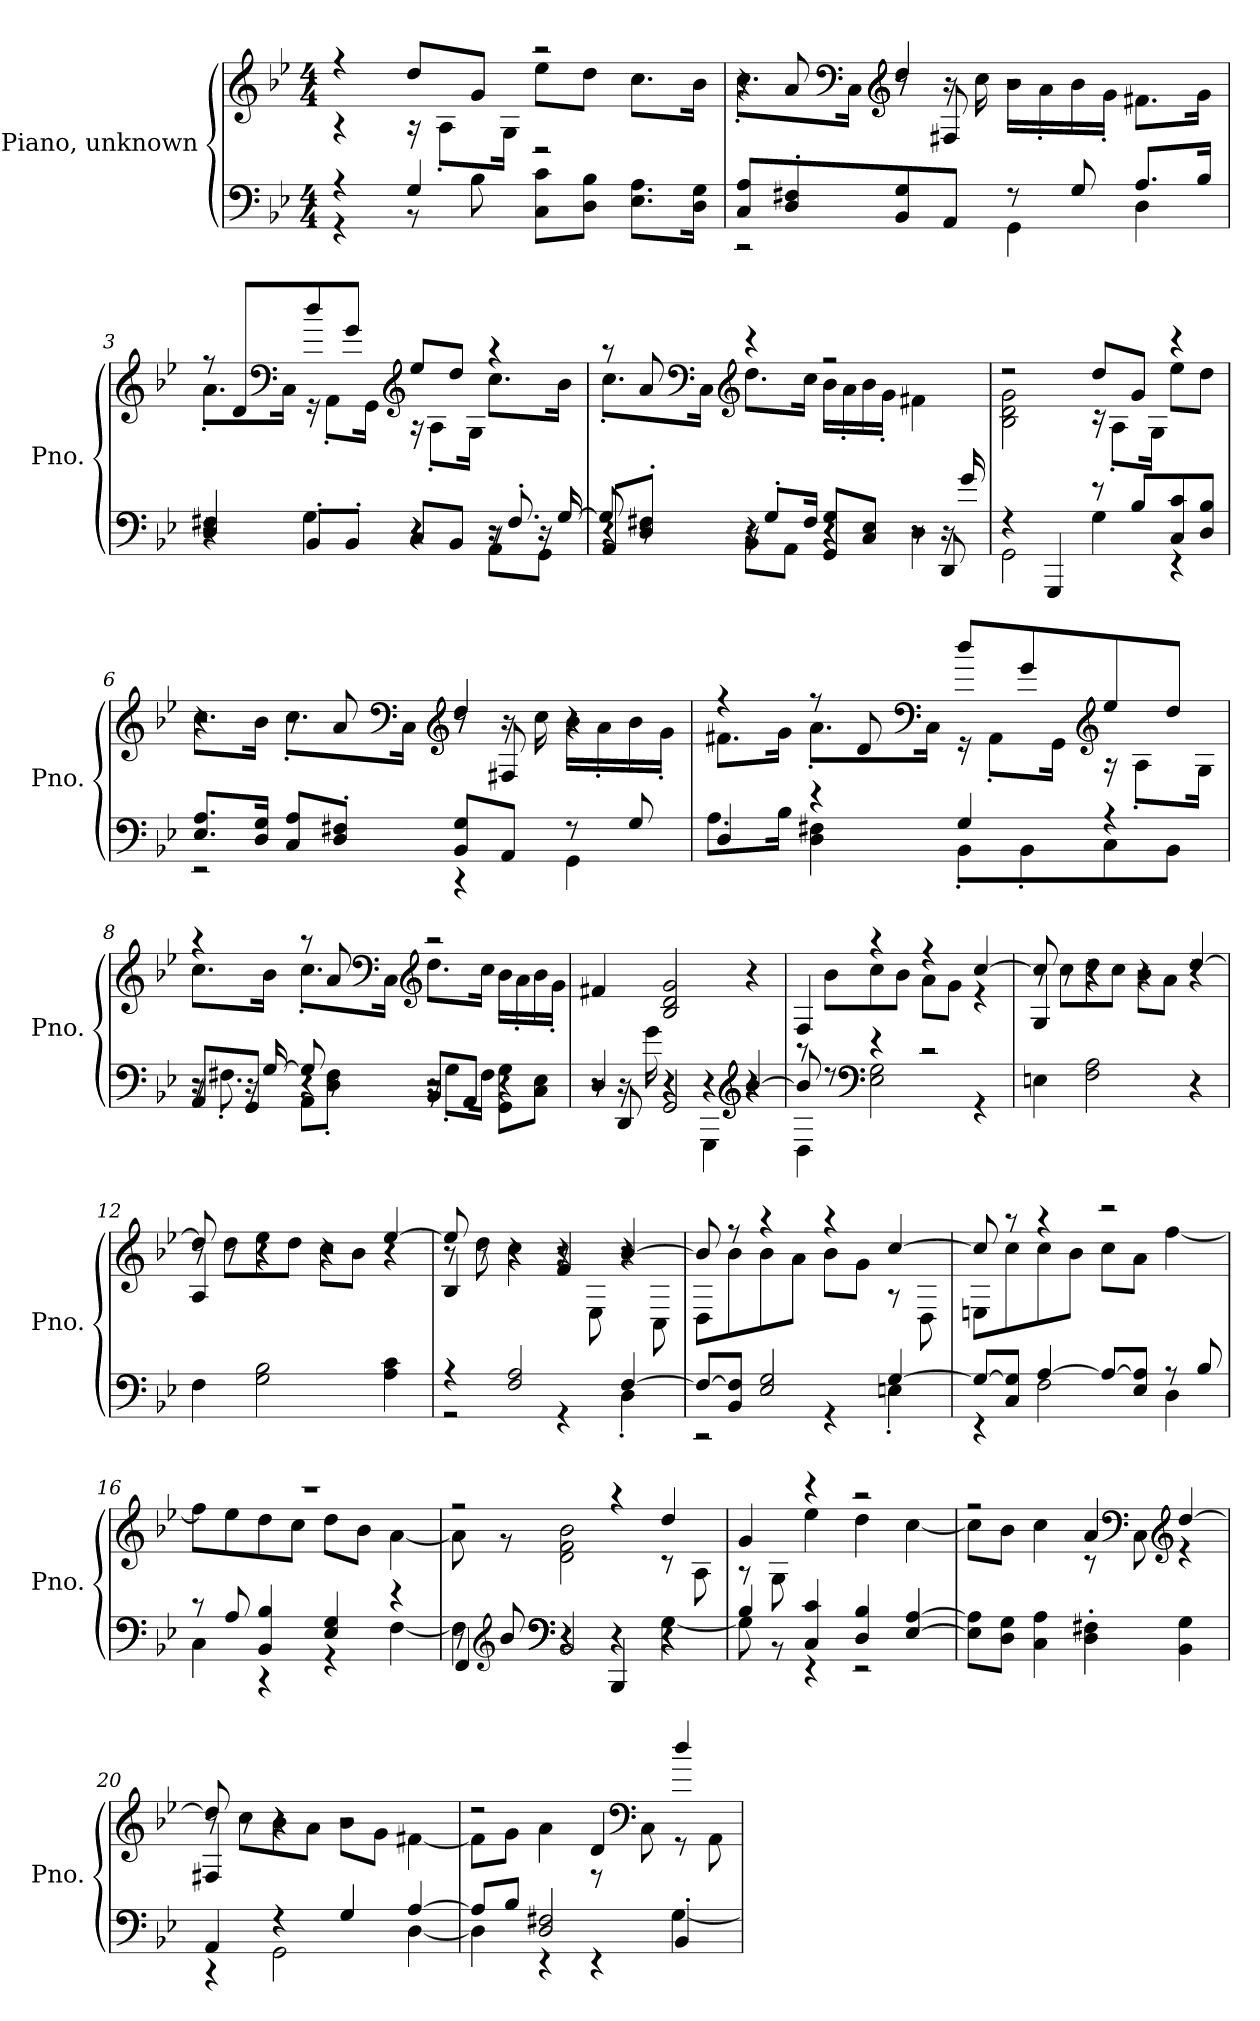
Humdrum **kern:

**kern	**kern
*part1	*part1
*staff2	*staff1
*I"Piano, unknown	*
*I'Pno.	*
*clefF4	*clefG2
*k[b-e-]	*k[b-e-]
*M4/4	*M4/4
*MM120	*MM120
=1	=1
*^	*^
4r	4r	4r	4r
4G/	8r	8dd/L	16r
.	.	.	8A'\L
.	8B-\	8g/J	.
.	.	.	16G\Jk
2r	8C\ 8c\L	2r	8ee-\L
.	8D\ 8B-\J	.	8dd\J
.	8.E-\ 8.A\L	.	8.cc\L
.	16D\ 16G\Jk	.	16b-\Jk
=2	=2	=2	=2
*	*	*	*^
8C/ 8A/L	2r	8r	8.cc'\L	4r
8D/' 8F#X/'	.	8a/	.	.
*	*	*clefF4	*	*
.	.	.	16C\Jk	.
*	*	*clefG2	*	*
8BB-/ 8G/	.	4dd/	8r	8r
8AA/J	.	.	16r	8F#X/
.	.	.	16cc\	.
8r	4GG\	2r	16b-\LL	2r
.	.	.	16a'\	.
8G/	.	.	16b-\	.
.	.	.	16g'\JJ	.
8.A/L	4D\	.	8.f#X\L	.
16B-/Jk	.	.	16g\Jk	.
*	*	*	*v	*v
!!LO:LB:g=z
=3	=3	=3	=3
*	*^	*	*
4D/ 4F#X/	4r	2r	8r	8.a'\L
.	.	.	8d/L	.
*	*	*	*clefF4	*
.	.	.	.	16C\Jk
8BB-'/L	4G\	.	8dd/	16r
.	.	.	.	8AA'\L
8BB-'/J	.	.	8g/J	.
.	.	.	.	16GG\Jk
*	*	*	*clefG2	*
8C/L	4r	4r	8ee-/L	16r
.	.	.	.	8A'\L
8BB-/J	.	.	8dd/J	.
.	.	.	.	16G\Jk
16r	8AA\L	8r	4r	8.cc\L
8.F#'/	.	.	.	.
.	8GG\J	16r	.	.
.	.	[16G/	.	16b-\Jk
=4	=4	=4	=4	=4
8AA/L	4r	8G/]	8r	8.cc'\L
8D/' 8F#X/'J	.	8r	8a/	.
*	*	*	*clefF4	*
.	.	.	.	16C\Jk
*	*	*	*clefG2	*
16r	8BB-\L	4r	4r	8.dd\L
8G'/L	.	.	.	.
.	8AA\J	.	.	.
16F#/Jk	.	.	.	16cc\Jk
8GG/ 8G/L	4r	4r	2r	16b-\LL
.	.	.	.	16a'\
8C/ 8E-/J	.	.	.	16b-\
.	.	.	.	16g'\JJ
8r	4D\	8r	.	4f#X\
16r	.	8DD/	.	.
16g/	.	.	.	.
*	*v	*v	*	*
!!LO:LB:g=z	!!
=5	=5	=5	=5
4r	2GG\	2r	2B-\ 2d\ 2g\
4GGG/	.	.	.
8r	4G\	8dd/L	16r
.	.	.	8A'\L
8B-/L	.	8g/J	.
.	.	.	16G\Jk
8C/ 8c/	4r	4r	8ee-\L
8D/ 8B-/J	.	.	8dd\J
=6	=6	=6	=6
*	*	*	*^
8.E-/ 8.A/L	2r	4r	8.cc\L	2r
16D/ 16G/Jk	.	.	16b-\Jk	.
8C/ 8A/L	.	8r	8.cc'\L	.
8D/' 8F#X/'J	.	8a/	.	.
*	*	*clefF4	*	*
.	.	.	16C\Jk	.
*	*	*clefG2	*	*
8BB-/ 8G/L	4r	4dd/	8r	8r
8AA/J	.	.	16r	8F#X/
.	.	.	16cc\	.
8r	4GG\	4r	16b-\LL	4r
.	.	.	16a'\	.
8G/	.	.	16b-\	.
.	.	.	16g'\JJ	.
*	*	*	*v	*v
!!LO:LB:g=z
=7	=7	=7	=7
4D/	8.A\L	4r	8.f#X\L
.	16B-\Jk	.	16g\Jk
4r	4D\ 4F#X\	8r	8.a'\L
.	.	8d/	.
*	*	*clefF4	*
.	.	.	16C\Jk
4G/	8BB-'\L	8dd/L	16r
.	.	.	8AA'\L
.	8BB-'\	8g/	.
.	.	.	16GG\Jk
*	*	*clefG2	*
4r	8C\	8ee-/	16r
.	.	.	8A'\L
.	8BB-\J	8dd/J	.
.	.	.	16G\Jk
=8	=8	=8	=8
*	*^	*	*
8r	16r	8AA/L	4r	8.cc\L
.	8.F#X'\	.	.	.
16r	.	8GG/J	.	.
[16G/	.	.	.	16b-\Jk
8G/]	8AA\L	4r	8r	8.cc'\L
8r	8D\' 8F#\'J	.	8a/	.
*	*	*	*clefF4	*
.	.	.	.	16C\Jk
*	*	*	*clefG2	*
2r	16r	8BB-/L	2r	8.dd\L
.	8G'\L	.	.	.
.	.	8AA/J	.	.
.	16F#\Jk	.	.	16cc\Jk
.	8GG\ 8G\L	4r	.	16b-\LL
.	.	.	.	16a'\
.	8C\ 8E-\J	.	.	16b-\
.	.	.	.	16g'\JJ
*	*	*	*v	*v
!!LO:LB:g=z
=9	=9	=9	=9
4D/	8r	8r	4f#X/
.	16r	8DD/	.
.	16g\	.	.
4r	4r	2GG/	2B-/ 2d/ 2g/
4r	4GGG\	.	.
*clefG2	*	*	*
[4b-/	4r	4r	4r
*	*v	*v	*
=10	=10	=10
*	*	*^
8b-/]	4D\	4F/	8r
8r	.	.	8b-\L
*clefF4	*	*	*
4r	2E-\ 2G\	4r	8cc\
.	.	.	8b-\J
2r	.	4r	8a\L
.	.	.	8g\J
.	4r	[4cc/	4r
*v	*v	*	*
=11	=11	=11
*	*	*^
4En\	8cc/]	8r	4G/
.	8r	8cc\L	.
2F\ 2A\	4r	8dd\	4r
.	.	8cc\J	.
.	4r	8b-\L	2r
.	.	8a\J	.
4r	[4dd/	4r	.
=12	=12	=12	=12
4F\	8dd/]	8r	4A/
.	8r	8dd\L	.
2G\ 2B-\	4r	8ee-\	4r
.	.	8dd\J	.
.	4r	8cc\L	2r
.	.	8b-\J	.
4A\ 4c\	[4ee-/	4r	.
!!LO:LB:g=z	!!	!!
=13	=13	=13	=13
*^	*	*	*
4r	2r	8ee-/]	8r	4B-/
.	.	8r	8dd\	.
2F/ 2A/	.	4r	4cc\	4r
.	4r	4r	8r	4f/
.	.	.	8E-\	.
[4F/	4D'\	[4b-/	8r	4r
.	.	.	8C\	.
*	*	*	*v	*v
=14	=14	=14	=14
8F/L_	2r	8b-/]	8D\L
8BB-/ 8F/]J	.	8r	8b-\
2E-/ 2G/	.	4r	8b-\
.	.	.	8a\J
.	4r	4r	8b-\L
.	.	.	8g\J
[4G/	4En'\	[4cc/	8r
.	.	.	8D\
=15	=15	=15	=15
8G/L_	4r	8cc/]	8En\L
8C/ 8G/]J	.	8r	8cc\
[4A/	2F\	4r	8cc\
.	.	.	8b-\J
8A/L_	.	2r	8cc\L
8E-/ 8A/]J	.	.	8a\J
8r	4D\	.	[4ff\
8B-/	.	.	.
=16	=16	=16	=16
8r	4C\	1r	8ff\L]
8A/	.	.	8ee-\
4BB-/ 4B-/	4r	.	8dd\
.	.	.	8cc\J
4E-/ 4G/	4r	.	8dd\L
.	.	.	8b-\J
4r	[4F\	.	[4a\
!!LO:PB:g=z	!!
=17	=17	=17	=17
*	*^	*	*
8r	4F\]	4FF/	2r	8a\]
*clefG2	*	*	*	*
8b-/	.	.	.	8r
*clefF4	*	*	*	*
4r	4r	2BB-/	.	2d\ 2f\ 2b-\
4BBB-/	4r	.	4r	.
4r	[4G\	4r	4dd/	8r
.	.	.	.	8A\
*	*v	*v	*	*
=18	=18	=18	=18
4B-/	8G\]	4g/	8r
.	8r	.	8G\
4C/ 4c/	4r	4r	4ee-\
4D/ 4B-/	2r	2r	4dd\
[4E-/ [4A/	.	.	[4cc\
*v	*v	*	*
=19	=19	=19
8E-\] 8A\]L	2r	8cc\L]
8D\ 8G\J	.	8b-\J
4C\ 4A\	.	4cc\
4D\' 4F#X\'	4a/	8r
*	*clefF4	*
.	.	8C\
*	*clefG2	*
4BB-\ 4G\	[4dd/	4r
=20	=20	=20
*^	*	*^
4AA/	4r	8dd/]	8r	4F#X/
.	.	8r	8cc\L	.
4r	2GG\	4r	8b-\	4r
.	.	.	8a\J	.
4G/	.	2r	8b-\L	2r
.	.	.	8g\J	.
[4A/	[4D\	.	[4f#X\	.
*	*	*	*v	*v
!!LO:LB:g=z
=21	=21	=21	=21
8A/L]	4D\]	2r	8f#\L]
8B-/J	.	.	8g\J
2D/ 2F#X/	4r	.	4a\
.	4r	4d/	8r
*	*	*clefF4	*
.	.	.	8C\
4BB-'/	[4G\	4dd/	8r
.	.	.	8AA\
*v	*v	*	*
*	*v	*v
=	=
*-	*-
